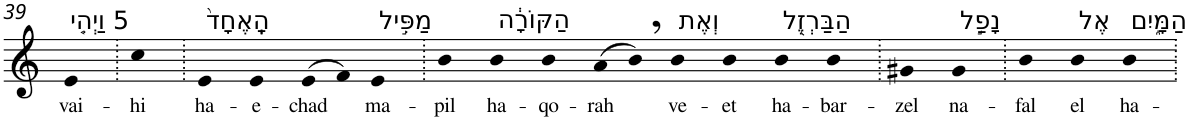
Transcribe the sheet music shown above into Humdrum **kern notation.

**kern	**text
*part1	*part1
*staff1	*staff1
*I"Piano	*
*I'Pno	*
!!LO:PB:g=z
*clefG2	*
*k[]	*
=39	=39
!LO:TX:a:t=5 וַיְהִ֤י	!
!	!LO:LY:b
4e	vai-
=40.	=40.
!	!LO:LY:b
4cc	-hi
=41.	=41.
!LO:TX:a:t=הָֽאֶחָד֙	!
!	!LO:LY:b
4e	ha-
!	!LO:LY:b
4e	-e-
!	!LO:LY:b
(>8e	-chad
8f)	.
!LO:TX:a:t=מַפִּ֣יל	!
!	!LO:LY:b
4e	ma-
=42.	=42.
!	!LO:LY:b
4b	-pil
!LO:TX:a:t=הַקּוֹרָ֔ה	!
!	!LO:LY:b
4b	ha-
!	!LO:LY:b
4b	-qo-
!	!LO:LY:b
(>8a	-rah
8b,)	.
!LO:TX:a:t=וְאֶת	!
!	!LO:LY:b
4b	ve-
!	!LO:LY:b
4b	-et
!LO:TX:a:t=הַבַּרְזֶ֖ל	!
!	!LO:LY:b
4b	ha-
!	!LO:LY:b
4b	-bar-
=43.	=43.
!	!LO:LY:b
4g#X	-zel
!LO:TX:a:t=נָפַ֣ל	!
!	!LO:LY:b
4g#	na-
=44.	=44.
!	!LO:LY:b
4b	-fal
!LO:TX:a:t=אֶל	!
!	!LO:LY:b
4b	el
!LO:TX:a:t=הַמָּ֑יִם	!
!	!LO:LY:b
4b	ha-
=.	=.
*-	*-
